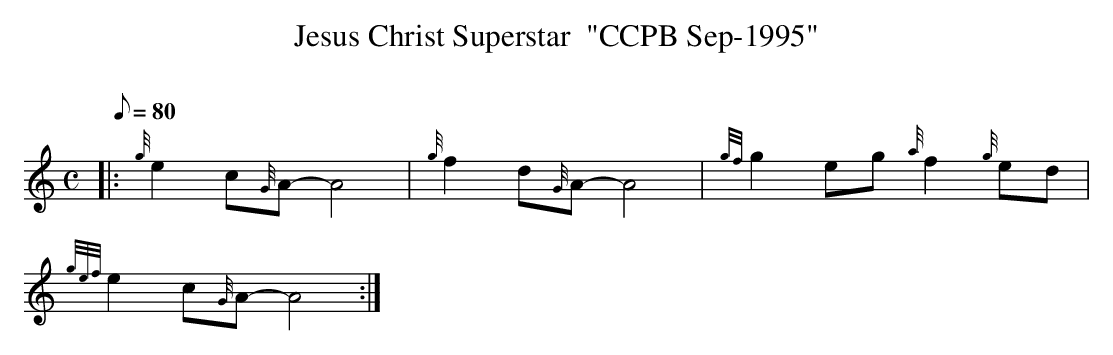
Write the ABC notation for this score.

X:1
T:Jesus Christ Superstar  "CCPB Sep-1995"
M:C
L:1/8
Q:80
C:
K:HP
|: {g}e2c{G}A-A4|
{g}f2d{G}A-A4|
{gf}g2eg{a}f2{g}ed|  !
{gef}e2c{G}A-A4:|

